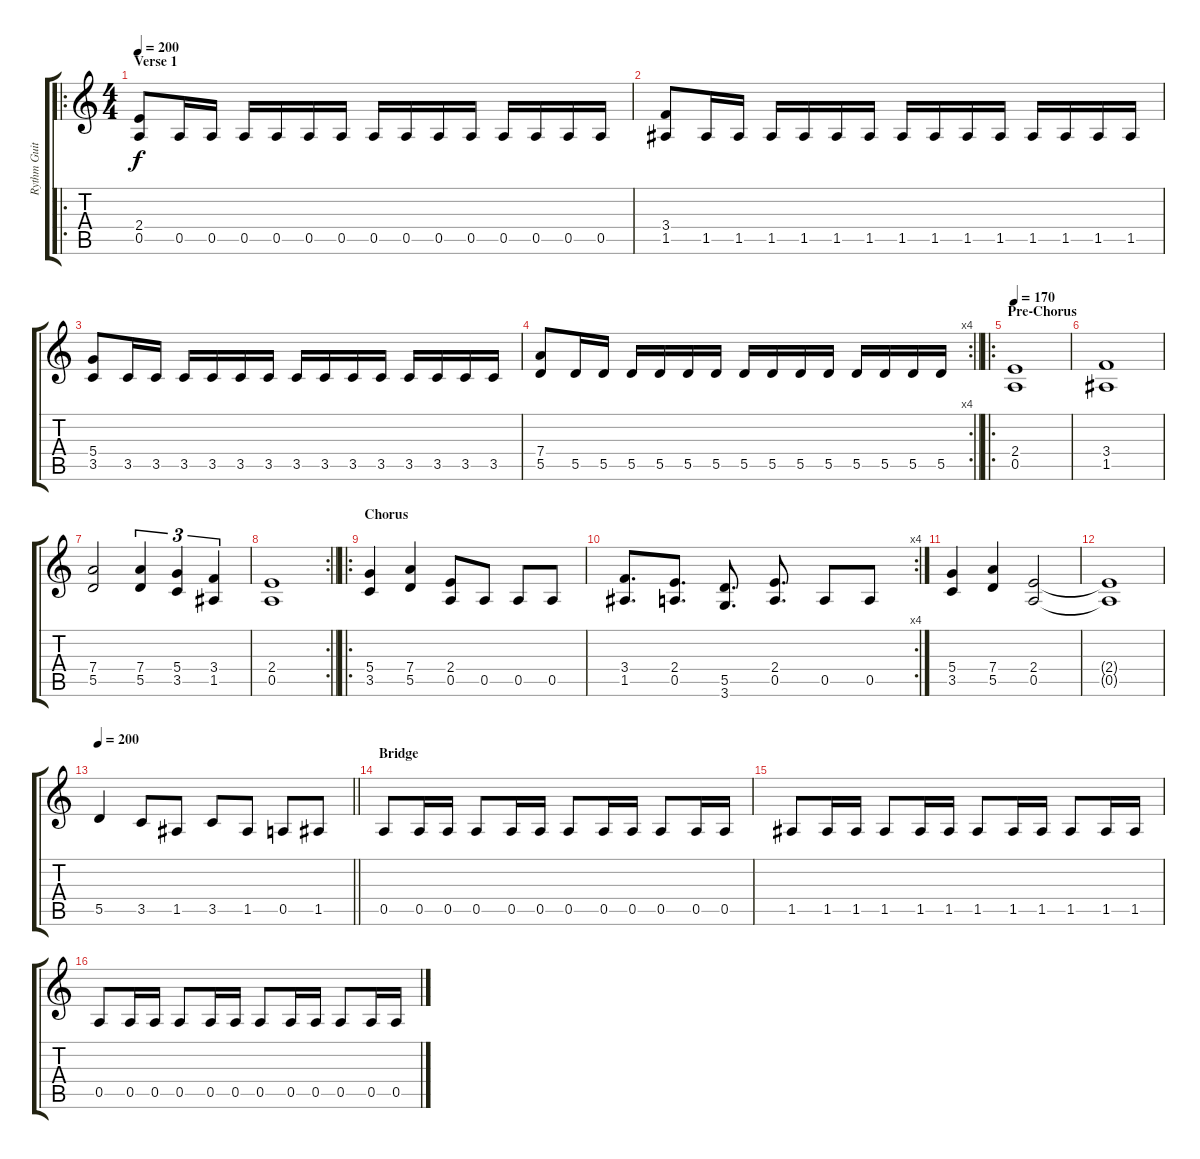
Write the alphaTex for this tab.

\track ("Rythm Guitar" "Rythm Guit") {instrument distortionguitar}
\staff {score tabs}
\tuning (E4 B3 G3 D3 A2 E2) {hide}
\ro
\ts (4 4)
\section ("" "Verse 1")
\tempo 200
\clef g2
\ks c
(2.4 0.5).8{dy f} 0.5.16 0.5.16 0.5.16 0.5.16 0.5.16 0.5.16 0.5.16 0.5.16 0.5.16 0.5.16 0.5.16 0.5.16 0.5.16 0.5.16 |
(3.4 1.5).8 1.5.16 1.5.16 1.5.16 1.5.16 1.5.16 1.5.16 1.5.16 1.5.16 1.5.16 1.5.16 1.5.16 1.5.16 1.5.16 1.5.16 |
(5.4 3.5).8 3.5.16 3.5.16 3.5.16 3.5.16 3.5.16 3.5.16 3.5.16 3.5.16 3.5.16 3.5.16 3.5.16 3.5.16 3.5.16 3.5.16 |
\rc 4
\barLineRight lightlight
(7.4 5.5).8 5.5.16 5.5.16 5.5.16 5.5.16 5.5.16 5.5.16 5.5.16 5.5.16 5.5.16 5.5.16 5.5.16 5.5.16 5.5.16 5.5.16 |
\ro
\section ("" "Pre-Chorus")
\tempo 170
(2.4 0.5).1 |
(3.4 1.5).1 |
(7.4 5.5).2 (7.4 5.5).4{tu (3 2)} (5.4 3.5).4{tu (3 2)} (3.4 1.5).4{tu (3 2)} |
\rc 2
\barLineRight lightlight
(2.4 0.5).1 |
\ro
\section ("" "Chorus")
(5.4 3.5).4 (7.4 5.5).4 (2.4 0.5).8 0.5.8 0.5.8 0.5.8 |
\rc 4
(3.4 1.5).8{d} (2.4 0.5).8{d} (5.5 3.6).8{d} (2.4 0.5).8{d} 0.5.8 0.5.8 |
(5.4 3.5).4 (7.4 5.5).4 (2.4 0.5).2 |
(2.4{t} 0.5{t}).1 |
\tempo 200
\barLineRight lightlight
5.5.4 3.5.8 1.5.8 3.5.8 1.5.8 0.5.8 1.5.8 |
\section ("" "Bridge")
0.5.8 0.5.16 0.5.16 0.5.8 0.5.16 0.5.16 0.5.8 0.5.16 0.5.16 0.5.8 0.5.16 0.5.16 |
1.5.8 1.5.16 1.5.16 1.5.8 1.5.16 1.5.16 1.5.8 1.5.16 1.5.16 1.5.8 1.5.16 1.5.16 |
0.5.8 0.5.16 0.5.16 0.5.8 0.5.16 0.5.16 0.5.8 0.5.16 0.5.16 0.5.8 0.5.16 0.5.16
